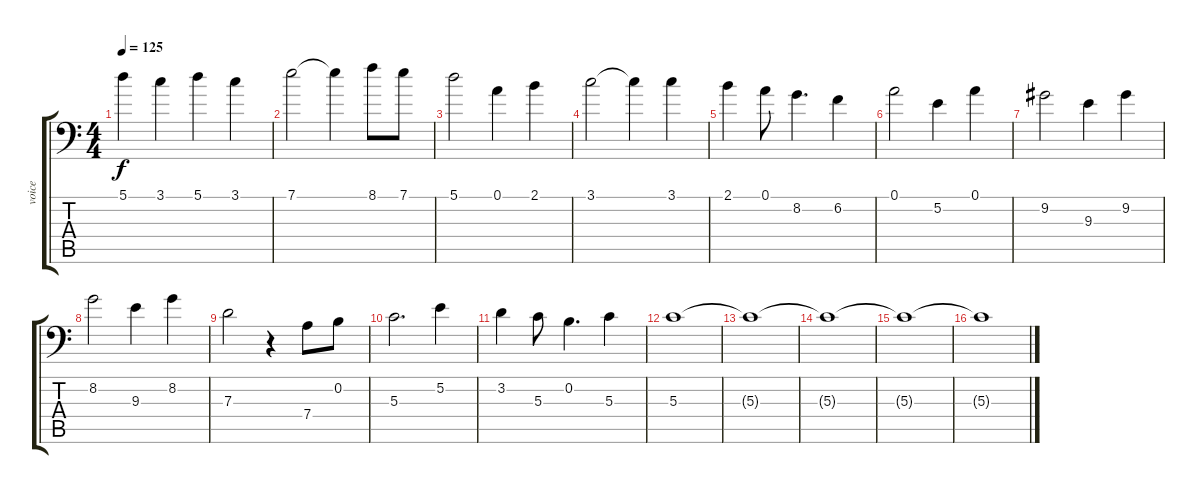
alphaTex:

\track ("voice" "voice") {instrument lead3calliope}
\staff {score tabs}
\tuning (A4 B3 G3 D3 A2 E1) {hide}
\ts (4 4)
\tempo 125
\clef f4
\ks c
5.1.4{dy f} 3.1.4 5.1.4 3.1.4 |
7.1.2 7.1{t}.4 8.1.8 7.1.8 |
5.1.2 0.1.4 2.1.4 |
3.1.2 3.1{t}.4 3.1.4 |
2.1.4 0.1.8 8.2.4{d} 6.2.4 |
0.1.2 5.2.4 0.1.4 |
9.2.2 9.3.4 9.2.4 |
8.2.2 9.3.4 8.2.4 |
7.3.2 r.4 7.4.8 0.2.8 |
5.3.2{d} 5.2.4 |
3.2.4 5.3.8 0.2.4{d} 5.3.4 |
5.3.1 |
5.3{t}.1 |
5.3{t}.1 |
5.3{t}.1 |
5.3{t}.1
